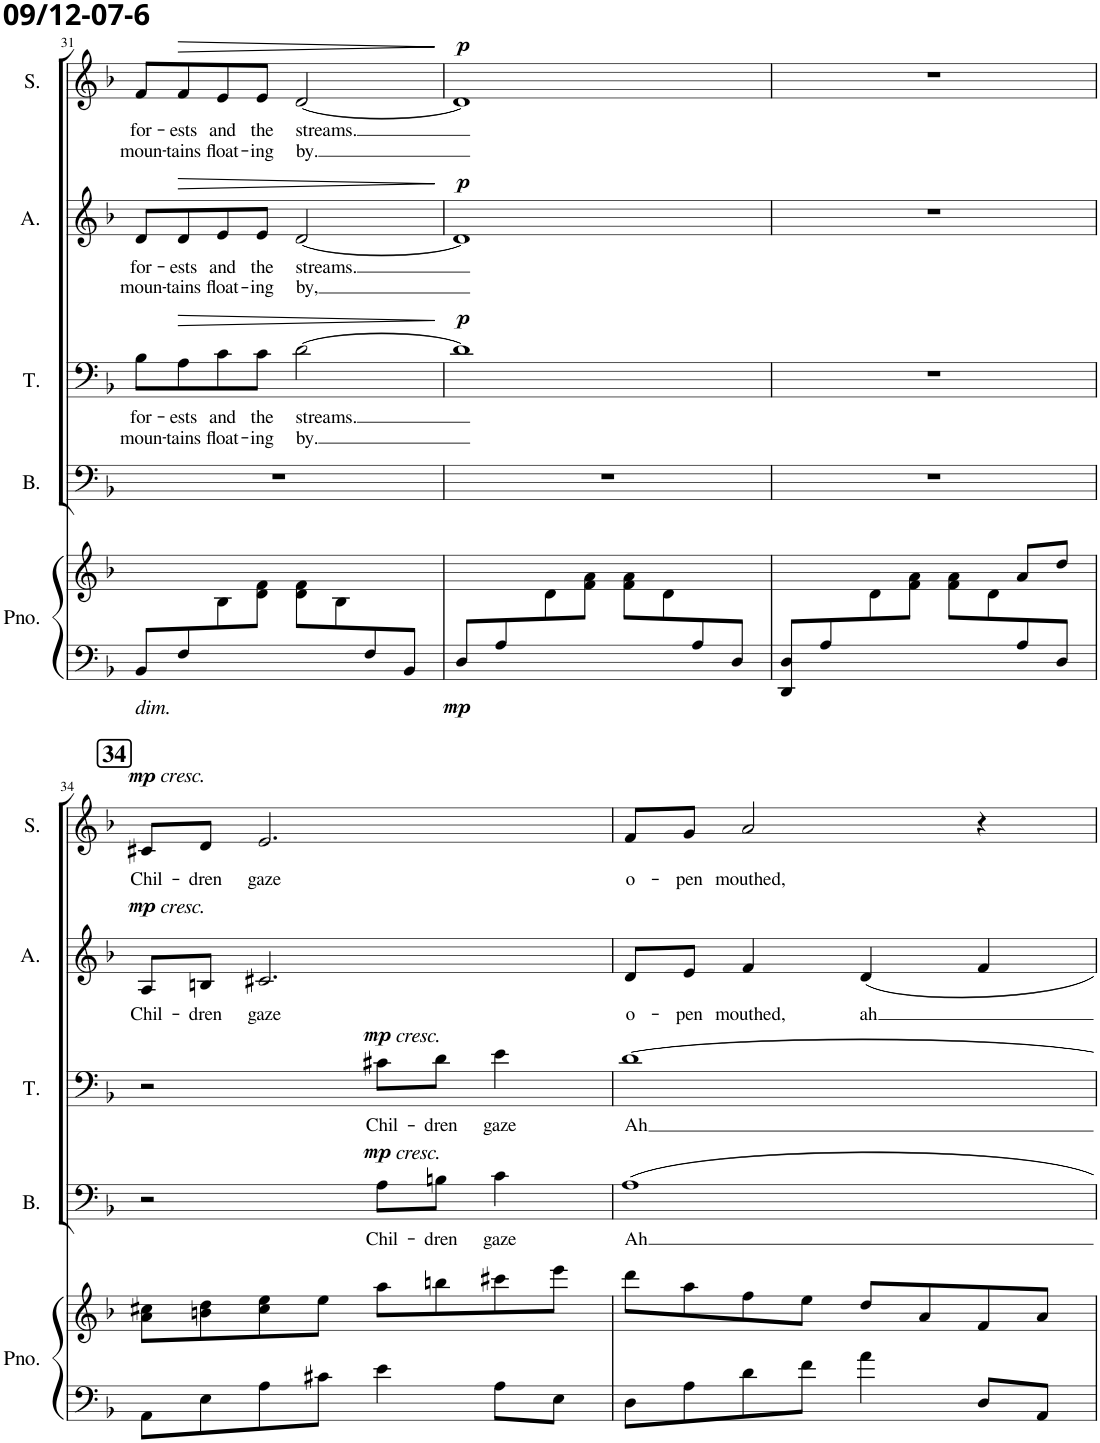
**kern	**kern	**dynam	**kern	**text	**dynam	**kern	**text	**text	**dynam	**kern	**text	**text	**dynam	**kern	**text	**text	**dynam
*part5	*part5	*part5	*part4	*part4	*part4	*part3	*part3	*part3	*part3	*part2	*part2	*part2	*part2	*part1	*part1	*part1	*part1
*staff6	*staff5	*staff5/6	*staff4	*staff4	*staff4	*staff3	*staff3	*staff3	*staff3	*staff2	*staff2	*staff2	*staff2	*staff1	*staff1	*staff1	*staff1
*I"Piano	*	*	*I"Bass	*	*	*I"Tenor	*	*	*	*I"Alto	*	*	*	*I"Soprano	*	*	*
*I'Pno.	*	*	*I'B.	*	*	*I'T.	*	*	*	*I'A.	*	*	*	*I'S.	*	*	*
!!LO:PB:g=z
*clefF4	*clefG2	*	*clefF4	*	*	*clefF4	*	*	*	*clefG2	*	*	*	*clefG2	*	*	*
*k[b-]	*k[b-]	*	*k[b-]	*	*	*k[b-]	*	*	*	*k[b-]	*	*	*	*k[b-]	*	*	*
*M4/4	*M4/4	*	*M4/4	*	*	*M4/4	*	*	*	*M4/4	*	*	*	*M4/4	*	*	*
=31	=31	=31	=31	=31	=31	=31	=31	=31	=31	=31	=31	=31	=31	=31	=31	=31	=31
*^	*	*	*	*	*	*	*	*	*	*	*	*	*	*	*	*	*
!LO:TX:b:i:t=dim.	!	!	!	!	!	!	!	!	!	!	!	!	!	!	!	!	!	!
!	!	!	!	!	!	!	!	!LO:LY:b	!LO:LY:b	!	!	!LO:LY:b	!LO:LY:b	!	!	!LO:LY:b	!LO:LY:b	!
8BB-/L	1ryy	4ryy	.	1r	.	.	8B-\L	for-	moun-	.	8d/L	for-	moun-	.	8f/L	for-	moun-	.
!	!	!	!	!	!	!	!	!LO:LY:b	!LO:LY:b	!LO:HP:b	!	!LO:LY:b	!LO:LY:b	!LO:HP:b	!	!LO:LY:b	!LO:LY:b	!LO:HP:b
8F/	.	.	.	.	.	.	8A\	-ests	-tains	>	8d/	-ests	-tains	>	8f/	-ests	-tains	>
!	!	!	!	!	!	!	!	!LO:LY:b	!LO:LY:b	!	!	!LO:LY:b	!LO:LY:b	!	!	!LO:LY:b	!LO:LY:b	!
2ryy	.	8B-\	.	.	.	.	8c\	and	float-	.	8e/	and	float-	.	8e/	and	float-	.
!	!	!	!	!	!	!	!	!LO:LY:b	!LO:LY:b	!	!	!LO:LY:b	!LO:LY:b	!	!	!LO:LY:b	!LO:LY:b	!
.	.	8d\ 8f\J	.	.	.	.	8c\J	the	-ing	.	8e/J	the	-ing	.	8e/J	the	-ing	.
!	!	!	!	!	!	!	!	!LO:LY:b	!LO:LY:b	!	!	!LO:LY:b	!LO:LY:b	!	!	!LO:LY:b	!LO:LY:b	!
.	.	8d\ 8f\L	.	.	.	.	[2d\	streams.	by.	.	[2d/	streams.	by,	.	[2d/	streams.	by.	.
.	.	8B-\	.	.	.	.	.	.	.	.	.	.	.	.	.	.	.	.
8F/	.	4ryy	.	.	.	.	.	.	.	.	.	.	.	.	.	.	.	.
8BB-/J	.	.	.	.	.	.	.	.	.	.	.	.	.	.	.	.	.	.
*v	*v	*	*	*	*	*	*	*	*	*	*	*	*	*	*	*	*	*
.	.	.	.	.	.	.	.	.	]	.	.	.	]	.	.	.	]
=32	=32	=32	=32	=32	=32	=32	=32	=32	=32	=32	=32	=32	=32	=32	=32	=32	=32
*^	*	*	*	*	*	*	*	*	*	*	*	*	*	*	*	*	*
!	!	!	!LO:DY:b=2	!	!	!	!	!	!	!LO:DY:a	!	!	!	!LO:DY:a	!	!	!	!LO:DY:a
8D/L	1ryy	4ryy	mp	1r	.	.	1d]	.	.	p	1d]	.	.	p	1d]	.	.	p
8A/	.	.	.	.	.	.	.	.	.	.	.	.	.	.	.	.	.	.
2ryy	.	8d\	.	.	.	.	.	.	.	.	.	.	.	.	.	.	.	.
.	.	8f\ 8a\J	.	.	.	.	.	.	.	.	.	.	.	.	.	.	.	.
.	.	8f\ 8a\L	.	.	.	.	.	.	.	.	.	.	.	.	.	.	.	.
.	.	8d\	.	.	.	.	.	.	.	.	.	.	.	.	.	.	.	.
8A/	.	4ryy	.	.	.	.	.	.	.	.	.	.	.	.	.	.	.	.
8D/J	.	.	.	.	.	.	.	.	.	.	.	.	.	.	.	.	.	.
=33	=33	=33	=33	=33	=33	=33	=33	=33	=33	=33	=33	=33	=33	=33	=33	=33	=33	=33
*	*	*^	*	*	*	*	*	*	*	*	*	*	*	*	*	*	*	*
8DD/ 8D/L	1ryy	4ryy	2.ryy	.	1r	.	.	1r	.	.	.	1r	.	.	.	1r	.	.	.
8A/	.	.	.	.	.	.	.	.	.	.	.	.	.	.	.	.	.	.	.
2ryy	.	8d\	.	.	.	.	.	.	.	.	.	.	.	.	.	.	.	.	.
.	.	8f\ 8a\J	.	.	.	.	.	.	.	.	.	.	.	.	.	.	.	.	.
.	.	8f\ 8a\L	.	.	.	.	.	.	.	.	.	.	.	.	.	.	.	.	.
.	.	8d\	.	.	.	.	.	.	.	.	.	.	.	.	.	.	.	.	.
8A/	.	4ryy	8a/L	.	.	.	.	.	.	.	.	.	.	.	.	.	.	.	.
8D/J	.	.	8dd/J	.	.	.	.	.	.	.	.	.	.	.	.	.	.	.	.
*v	*v	*	*	*	*	*	*	*	*	*	*	*	*	*	*	*	*	*	*
!!LO:LB:g=z
!!LO:REH:place=s1:a:B:cj:fs=14:t=34
=34	=34	=34	=34	=34	=34	=34	=34	=34	=34	=34	=34	=34	=34	=34	=34	=34	=34	=34
!	!	!	!	!	!	!	!	!	!	!	!	!	!	!	!LO:TX:a:i:t=cresc.	!	!	!
!	!	!	!	!	!	!	!	!	!	!	!LO:TX:a:i:t=cresc.	!	!	!	!	!	!	!
!	!	!	!	!	!	!	!	!	!	!	!	!LO:LY:b	!	!LO:DY:a	!	!LO:LY:b	!	!LO:DY:a
*	*v	*v	*	*	*	*	*	*	*	*	*	*	*	*	*	*	*	*
8AA\L	8a\ 8cc#X\L	.	2r	.	.	2r	.	.	.	8A/L	Chil-	.	mp	8c#X/L	Chil-	.	mp
!	!	!	!	!	!	!	!	!	!	!	!LO:LY:b	!	!	!	!LO:LY:b	!	!
8E\	8bn\ 8dd\	.	.	.	.	.	.	.	.	8Bn/J	-dren	.	.	8d/J	-dren	.	.
!	!	!	!	!	!	!	!	!	!	!	!LO:LY:b	!	!	!	!LO:LY:b	!	!
8A\	8cc#\ 8ee\	.	.	.	.	.	.	.	.	2.c#X/	gaze	.	.	2.e/	gaze	.	.
8c#X\J	8ee\J	.	.	.	.	.	.	.	.	.	.	.	.	.	.	.	.
!	!	!	!	!	!	!LO:TX:a:i:t=cresc.	!	!	!	!	!	!	!	!	!	!	!
!	!	!	!LO:TX:a:i:t=cresc.	!	!	!	!	!	!	!	!	!	!	!	!	!	!
!	!	!	!	!LO:LY:b	!LO:DY:a	!	!LO:LY:b	!	!LO:DY:a	!	!	!	!	!	!	!	!
4e\	8aa\L	.	8A\L	Chil-	mp	8c#X\L	Chil-	.	mp	.	.	.	.	.	.	.	.
!	!	!	!	!LO:LY:b	!	!	!LO:LY:b	!	!	!	!	!	!	!	!	!	!
.	8bbn\	.	8Bn\J	-dren	.	8d\J	-dren	.	.	.	.	.	.	.	.	.	.
!	!	!	!	!LO:LY:b	!	!	!LO:LY:b	!	!	!	!	!	!	!	!	!	!
8A\L	8ccc#X\	.	4c\	gaze	.	4e\	gaze	.	.	.	.	.	.	.	.	.	.
8E\J	8eee\J	.	.	.	.	.	.	.	.	.	.	.	.	.	.	.	.
=35	=35	=35	=35	=35	=35	=35	=35	=35	=35	=35	=35	=35	=35	=35	=35	=35	=35
!	!	!	!	!LO:LY:b	!	!	!LO:LY:b	!	!	!	!LO:LY:b	!	!	!	!LO:LY:b	!	!
8D\L	8ddd\L	.	1A	Ah	.	[1d	Ah	.	.	8d/L	o-	.	.	8f/L	o-	.	.
!	!	!	!	!	!	!	!	!	!	!	!LO:LY:b	!	!	!	!LO:LY:b	!	!
8A\	8aa\	.	.	.	.	.	.	.	.	8e/J	-pen	.	.	8g/J	-pen	.	.
!	!	!	!	!	!	!	!	!	!	!	!LO:LY:b	!	!	!	!LO:LY:b	!	!
8d\	8ff\	.	.	.	.	.	.	.	.	4f/	mouthed,	.	.	2a/	mouthed,	.	.
8f\J	8ee\J	.	.	.	.	.	.	.	.	.	.	.	.	.	.	.	.
!	!	!	!	!	!	!	!	!	!	!	!LO:LY:b	!	!	!	!	!	!
4a\	8dd/L	.	.	.	.	.	.	.	.	4d/	ah	.	.	.	.	.	.
.	8a/	.	.	.	.	.	.	.	.	.	.	.	.	.	.	.	.
8D/L	8f/	.	.	.	.	.	.	.	.	4f/	.	.	.	4r	.	.	.
8AA/J	8a/J	.	.	.	.	.	.	.	.	.	.	.	.	.	.	.	.
=	=	=	=	=	=	=	=	=	=	=	=	=	=	=	=	=	=
*-	*-	*-	*-	*-	*-	*-	*-	*-	*-	*-	*-	*-	*-	*-	*-	*-	*-
